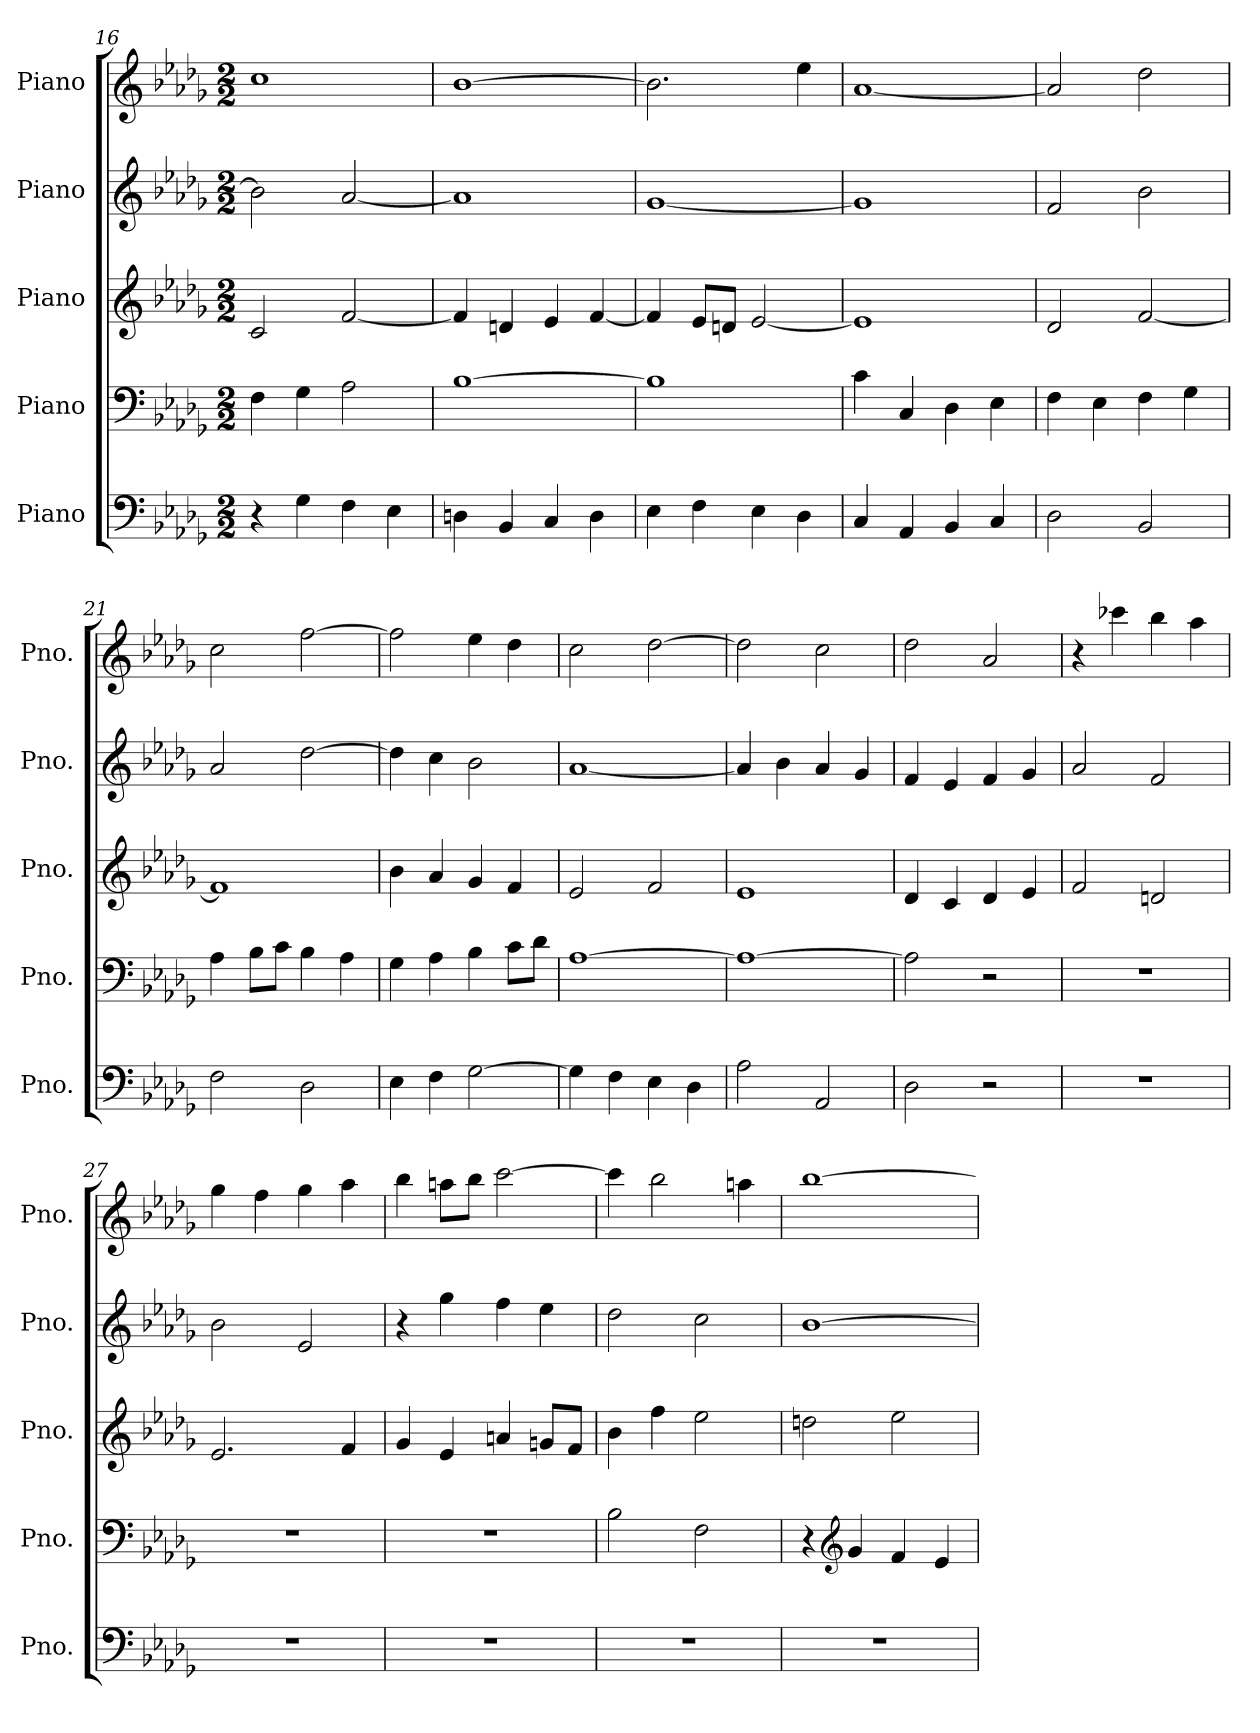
**kern	**kern	**kern	**kern	**kern
*part5	*part4	*part3	*part2	*part1
*staff5	*staff4	*staff3	*staff2	*staff1
*I"Piano	*I"Piano	*I"Piano	*I"Piano	*I"Piano
*I'Pno.	*I'Pno.	*I'Pno.	*I'Pno.	*I'Pno.
*clefF4	*clefF4	*clefG2	*clefG2	*clefG2
*k[b-e-a-d-g-]	*k[b-e-a-d-g-]	*k[b-e-a-d-g-]	*k[b-e-a-d-g-]	*k[b-e-a-d-g-]
*M2/2	*M2/2	*M2/2	*M2/2	*M2/2
=16	=16	=16	=16	=16
4r	4Fi\	2cj/	2b-Z\]	1ccV
4G-N\	4G-i\	.	.	.
4FN\	2A-i\	[2fj/	[2a-Z/	.
4E-N\	.	.	.	.
=17	=17	=17	=17	=17
4DnN\	[1B-i	4fj/]	1a-Z]	[1b-V
4BB-N/	.	4dnj/	.	.
4CN/	.	4e-j/	.	.
4DN\	.	[4fj/	.	.
=18	=18	=18	=18	=18
4E-N\	1B-i]	4fj/]	[1g-Z	2.b-V\]
4FN\	.	8e-j/L	.	.
.	.	8dnj/J	.	.
4E-N\	.	[2e-j/	.	.
4D-N\	.	.	.	4ee-V\
=19	=19	=19	=19	=19
4CN/	4ci\	1e-j]	1g-Z]	[1a-V
4AA-N/	4Ci/	.	.	.
4BB-N/	4D-i\	.	.	.
4CN/	4E-i\	.	.	.
!!LO:LB:g=z
=20	=20	=20	=20	=20
2D-N\	4Fi\	2d-j/	2fZ/	2a-V/]
.	4E-i\	.	.	.
2BB-N/	4Fi\	[2fj/	2b-Z\	2dd-V\
.	4G-i\	.	.	.
=21	=21	=21	=21	=21
2FN\	4A-i\	1fj]	2a-Z/	2ccV\
.	8B-i\L	.	.	.
.	8ci\J	.	.	.
2D-N\	4B-i\	.	[2dd-Z\	[2ffV\
.	4A-i\	.	.	.
=22	=22	=22	=22	=22
4E-N\	4G-i\	4b-j\	4dd-Z\]	2ffV\]
4FN\	4A-i\	4a-j/	4ccZ\	.
[2G-N\	4B-i\	4g-j/	2b-Z\	4ee-V\
.	8ci\L	4fj/	.	4dd-V\
.	8d-i\J	.	.	.
=23	=23	=23	=23	=23
4G-N\]	[1A-i	2e-j/	[1a-Z	2ccV\
4FN\	.	.	.	.
4E-N\	.	2fj/	.	[2dd-V\
4D-N\	.	.	.	.
=24	=24	=24	=24	=24
2A-N\	1A-i_	1e-j	4a-Z/]	2dd-V\]
.	.	.	4b-Z\	.
2AA-N/	.	.	4a-Z/	2ccV\
.	.	.	4g-Z/	.
=25	=25	=25	=25	=25
2D-N\	2A-i\]	4d-j/	4fZ/	2dd-V\
.	.	4cj/	4e-Z/	.
2r	2r	4d-j/	4fZ/	2a-V/
.	.	4e-j/	4g-Z/	.
=26	=26	=26	=26	=26
1r	1r	2fj/	2a-Z/	4r
.	.	.	.	4ccc-XV\
.	.	2dnj/	2fZ/	4bb-V\
.	.	.	.	4aa-V\
=27	=27	=27	=27	=27
1r	1r	2.e-j/	2b-Z\	4gg-V\
.	.	.	.	4ffV\
.	.	.	2e-Z/	4gg-V\
.	.	4fj/	.	4aa-V\
!!LO:PB:g=z
=28	=28	=28	=28	=28
1r	1r	4g-j/	4r	4bb-V\
.	.	4e-j/	4gg-Z\	8aanV\L
.	.	.	.	8bb-V\J
.	.	4anj/	4ffZ\	[2cccV\
.	.	8gnj/L	4ee-Z\	.
.	.	8fj/J	.	.
=29	=29	=29	=29	=29
1r	2B-i\	4b-j\	2dd-Z\	4cccV\]
.	.	4ffj\	.	2bb-V\
.	2Fi\	2ee-j\	2ccZ\	.
.	.	.	.	4aanV\
=30	=30	=30	=30	=30
1r	4r	2ddnj\	[1b-Z	[1bb-V
*	*clefG2	*	*	*
.	4g-i/	.	.	.
.	4fi/	2ee-j\	.	.
.	4e-i/	.	.	.
=	=	=	=	=
*-	*-	*-	*-	*-
